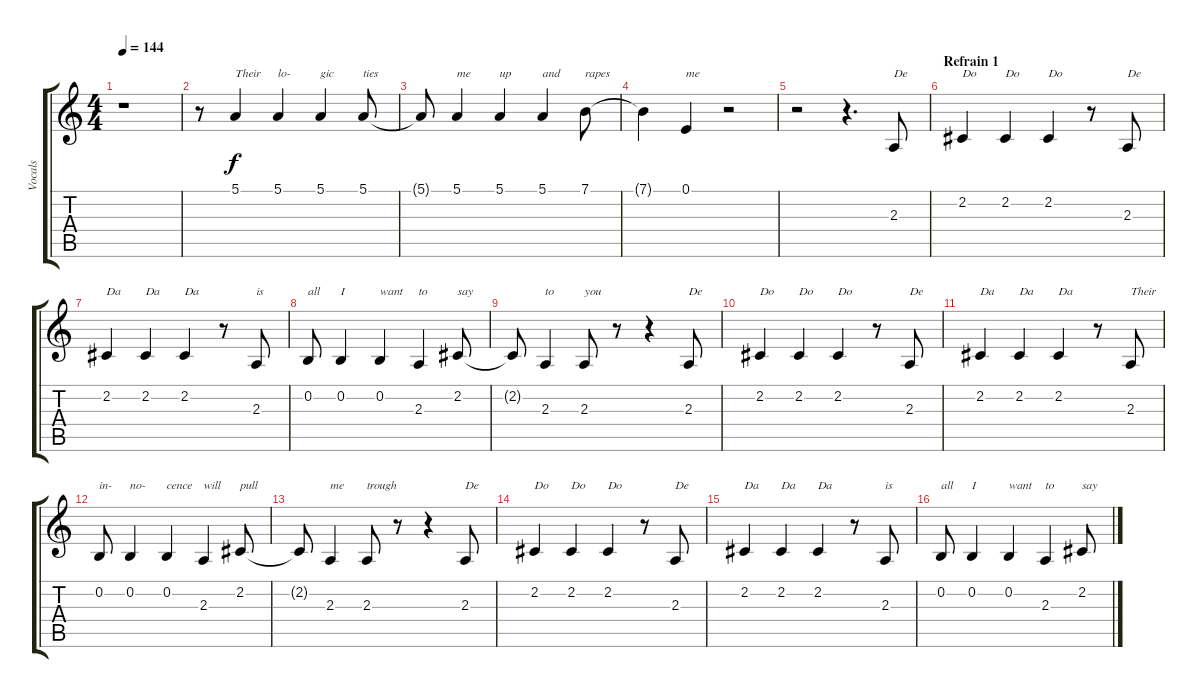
\track ("Vocals" "Vocals") {instrument clarinet}
\staff {score tabs}
\tuning (E4 B3 G3 D3 A2 E2) {hide}
\ts (4 4)
\tempo 144
\clef g2
\ks c
r.1{dy f} |
r.8 5.1.4{txt "Their"} 5.1.4{txt "lo-"} 5.1.4{txt "gic"} 5.1.8{txt "ties"} |
5.1{t}.8 5.1.4{txt "me"} 5.1.4{txt "up"} 5.1.4{txt "and"} 7.1.8{txt "rapes"} |
7.1{t}.4 0.1.4{txt "me"} r.2 |
r.2 r.4{d} 2.3.8{txt "De"} |
\section ("" "Refrain 1")
2.2.4{txt "Do"} 2.2.4{txt "Do"} 2.2.4{txt "Do"} r.8 2.3.8{txt "De"} |
2.2.4{txt "Da"} 2.2.4{txt "Da"} 2.2.4{txt "Da"} r.8 2.3.8{txt "is"} |
0.2.8{txt "all"} 0.2.4{txt "I"} 0.2.4{txt "want"} 2.3.4{txt "to"} 2.2.8{txt "say"} |
2.2{t}.8 2.3.4{txt "to"} 2.3.8{txt "you"} r.8 r.4 2.3.8{txt "De"} |
2.2.4{txt "Do"} 2.2.4{txt "Do"} 2.2.4{txt "Do"} r.8 2.3.8{txt "De"} |
2.2.4{txt "Da"} 2.2.4{txt "Da"} 2.2.4{txt "Da"} r.8 2.3.8{txt "Their"} |
0.2.8{txt "in-"} 0.2.4{txt "no-"} 0.2.4{txt "cence"} 2.3.4{txt "will"} 2.2.8{txt "pull"} |
2.2{t}.8 2.3.4{txt "me"} 2.3.8{txt "trough"} r.8 r.4 2.3.8{txt "De"} |
2.2.4{txt "Do"} 2.2.4{txt "Do"} 2.2.4{txt "Do"} r.8 2.3.8{txt "De"} |
2.2.4{txt "Da"} 2.2.4{txt "Da"} 2.2.4{txt "Da"} r.8 2.3.8{txt "is"} |
0.2.8{txt "all"} 0.2.4{txt "I"} 0.2.4{txt "want"} 2.3.4{txt "to"} 2.2.8{txt "say"}
